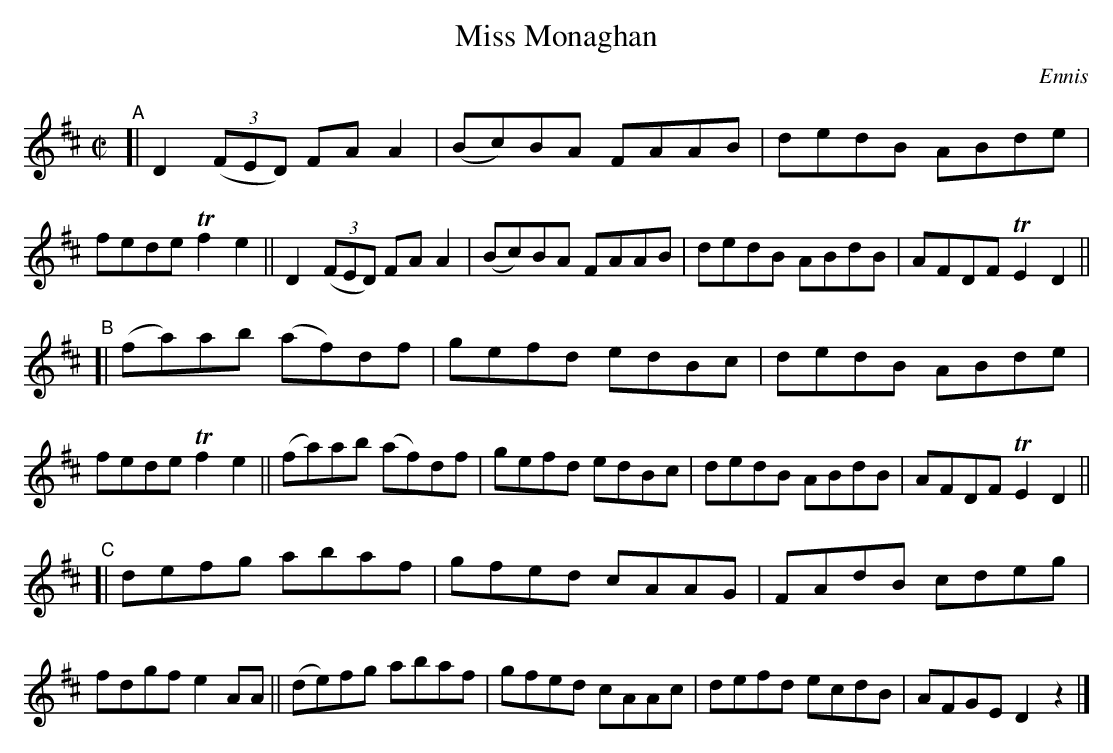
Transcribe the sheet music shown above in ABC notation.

X:1
T: Miss Monaghan
O: Ennis
M: C|
L: 1/8
K: D
"^A"[|\
D2(3(FED) FAA2 | (Bc)BA FAAB | dedB ABde | fede Tf2e2 ||\
D2(3(FED) FAA2 | (Bc)BA FAAB | dedB ABdB | AFDF TE2D2 ||
"^B"[|\
(fa)ab (af)df | gefd edBc | dedB ABde | fede Tf2e2 ||\
(fa)ab (af)df | gefd edBc | dedB ABdB | AFDF TE2D2 ||
"^C"[|\
defg abaf | gfed cAAG | FAdB cdeg | fdgf e2AA ||\
(de)fg abaf | gfed cAAc | defd ecdB | AFGE D2z2 |]
